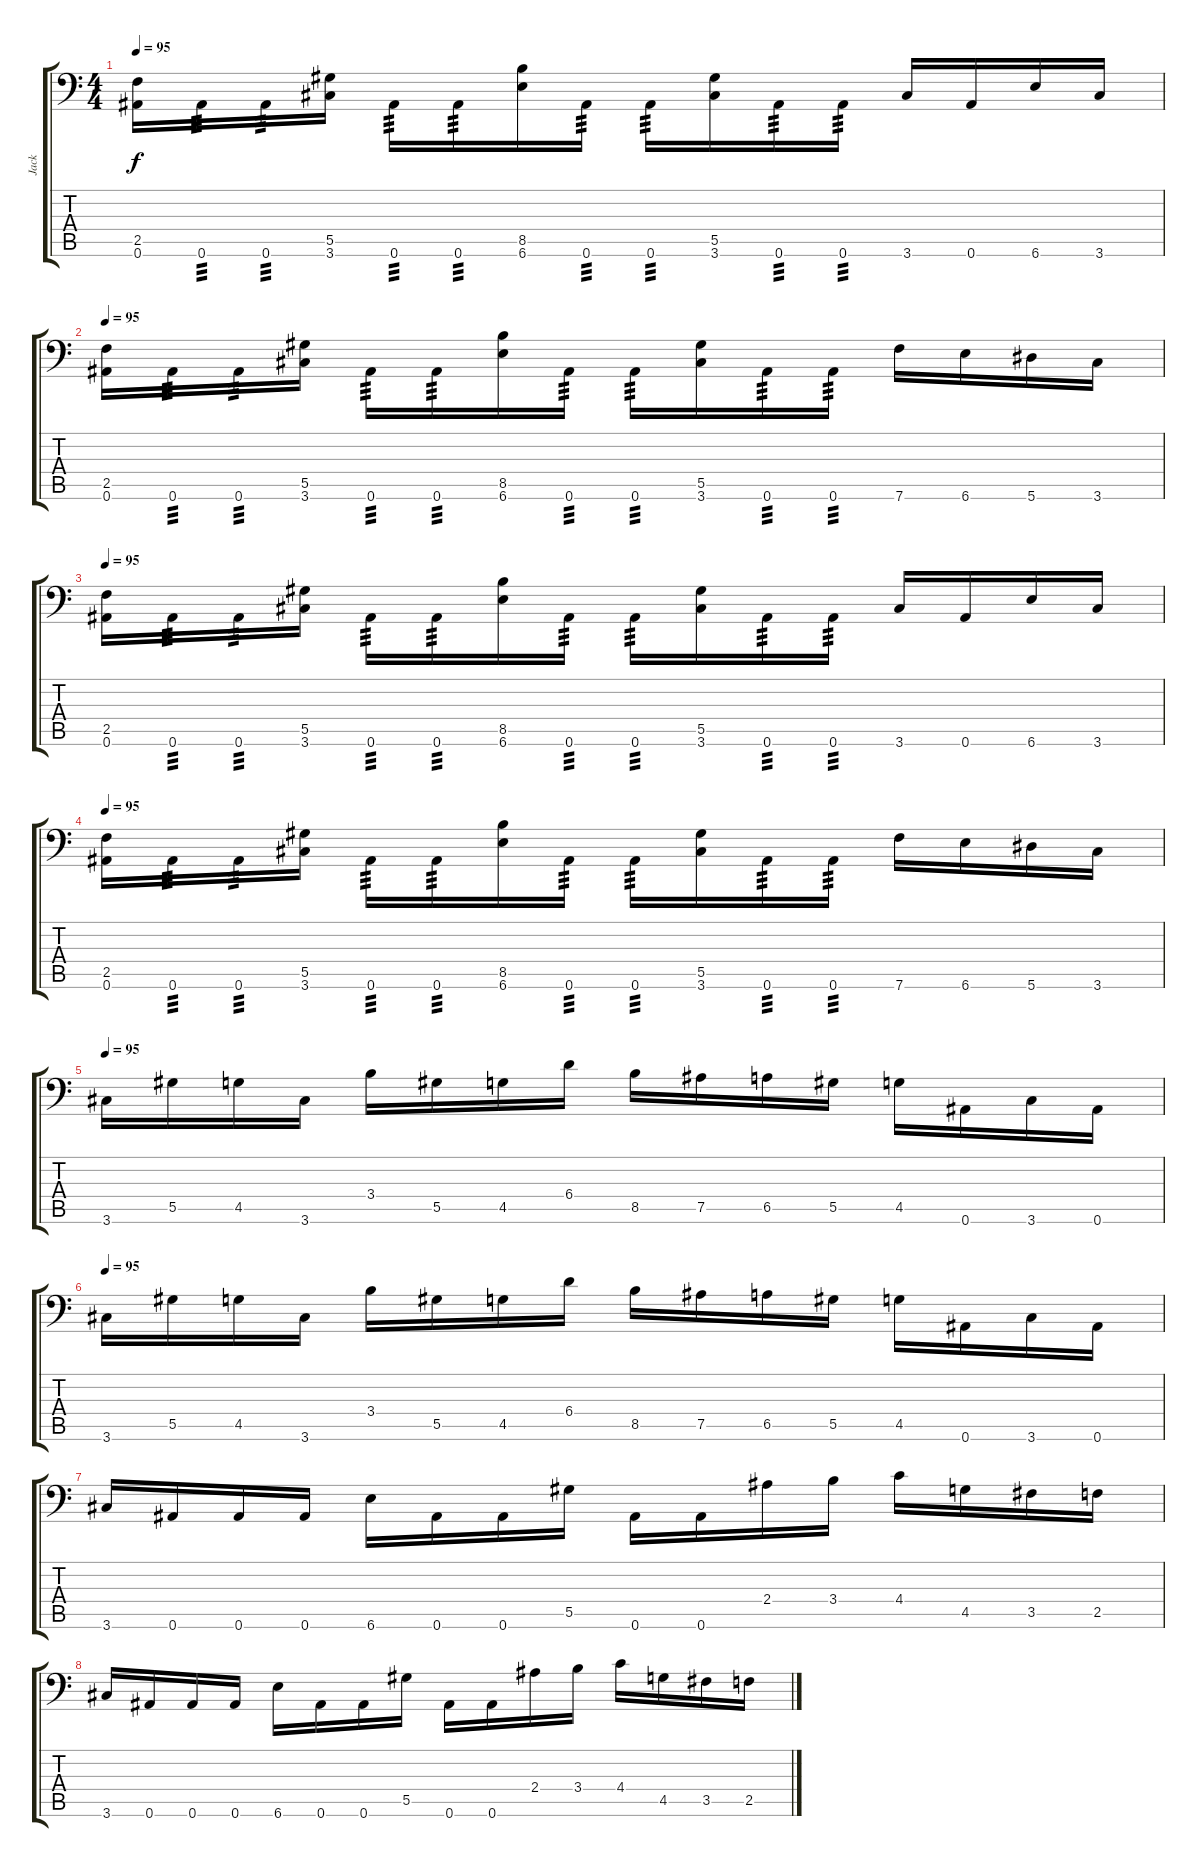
\track ("Jack" "Jack") {instrument distortionguitar}
\staff {score tabs}
\tuning (Bb3 F3 Db3 Ab2 Eb2 Bb1) {hide}
\ts (4 4)
\tempo 120
\tempo 95
\clef f4
\ks c
(2.5 0.6).16{dy f} 0.6.16{tp 3} 0.6.16{tp 3} (5.5 3.6).16 0.6.16{tp 3} 0.6.16{tp 3} (8.5 6.6).16 0.6.16{tp 3} 0.6.16{tp 3} (5.5 3.6).16 0.6.16{tp 3} 0.6.16{tp 3} 3.6.16 0.6.16 6.6.16 3.6.16 |
\tempo 120
\tempo 95
(2.5 0.6).16 0.6.16{tp 3} 0.6.16{tp 3} (5.5 3.6).16 0.6.16{tp 3} 0.6.16{tp 3} (8.5 6.6).16 0.6.16{tp 3} 0.6.16{tp 3} (5.5 3.6).16 0.6.16{tp 3} 0.6.16{tp 3} 7.6.16 6.6.16 5.6.16 3.6.16 |
\tempo 120
\tempo 95
(2.5 0.6).16 0.6.16{tp 3} 0.6.16{tp 3} (5.5 3.6).16 0.6.16{tp 3} 0.6.16{tp 3} (8.5 6.6).16 0.6.16{tp 3} 0.6.16{tp 3} (5.5 3.6).16 0.6.16{tp 3} 0.6.16{tp 3} 3.6.16 0.6.16 6.6.16 3.6.16 |
\tempo 120
\tempo 95
(2.5 0.6).16 0.6.16{tp 3} 0.6.16{tp 3} (5.5 3.6).16 0.6.16{tp 3} 0.6.16{tp 3} (8.5 6.6).16 0.6.16{tp 3} 0.6.16{tp 3} (5.5 3.6).16 0.6.16{tp 3} 0.6.16{tp 3} 7.6.16 6.6.16 5.6.16 3.6.16 |
\tempo 95
3.6.16 5.5.16 4.5.16 3.6.16 3.4.16 5.5.16 4.5.16 6.4.16 8.5.16 7.5.16 6.5.16 5.5.16 4.5.16 0.6.16 3.6.16 0.6.16 |
\tempo 95
3.6.16 5.5.16 4.5.16 3.6.16 3.4.16 5.5.16 4.5.16 6.4.16 8.5.16 7.5.16 6.5.16 5.5.16 4.5.16 0.6.16 3.6.16 0.6.16 |
3.6.16 0.6.16 0.6.16 0.6.16 6.6.16 0.6.16 0.6.16 5.5.16 0.6.16 0.6.16 2.4.16 3.4.16 4.4.16 4.5.16 3.5.16 2.5.16 |
3.6.16 0.6.16 0.6.16 0.6.16 6.6.16 0.6.16 0.6.16 5.5.16 0.6.16 0.6.16 2.4.16 3.4.16 4.4.16 4.5.16 3.5.16 2.5.16
